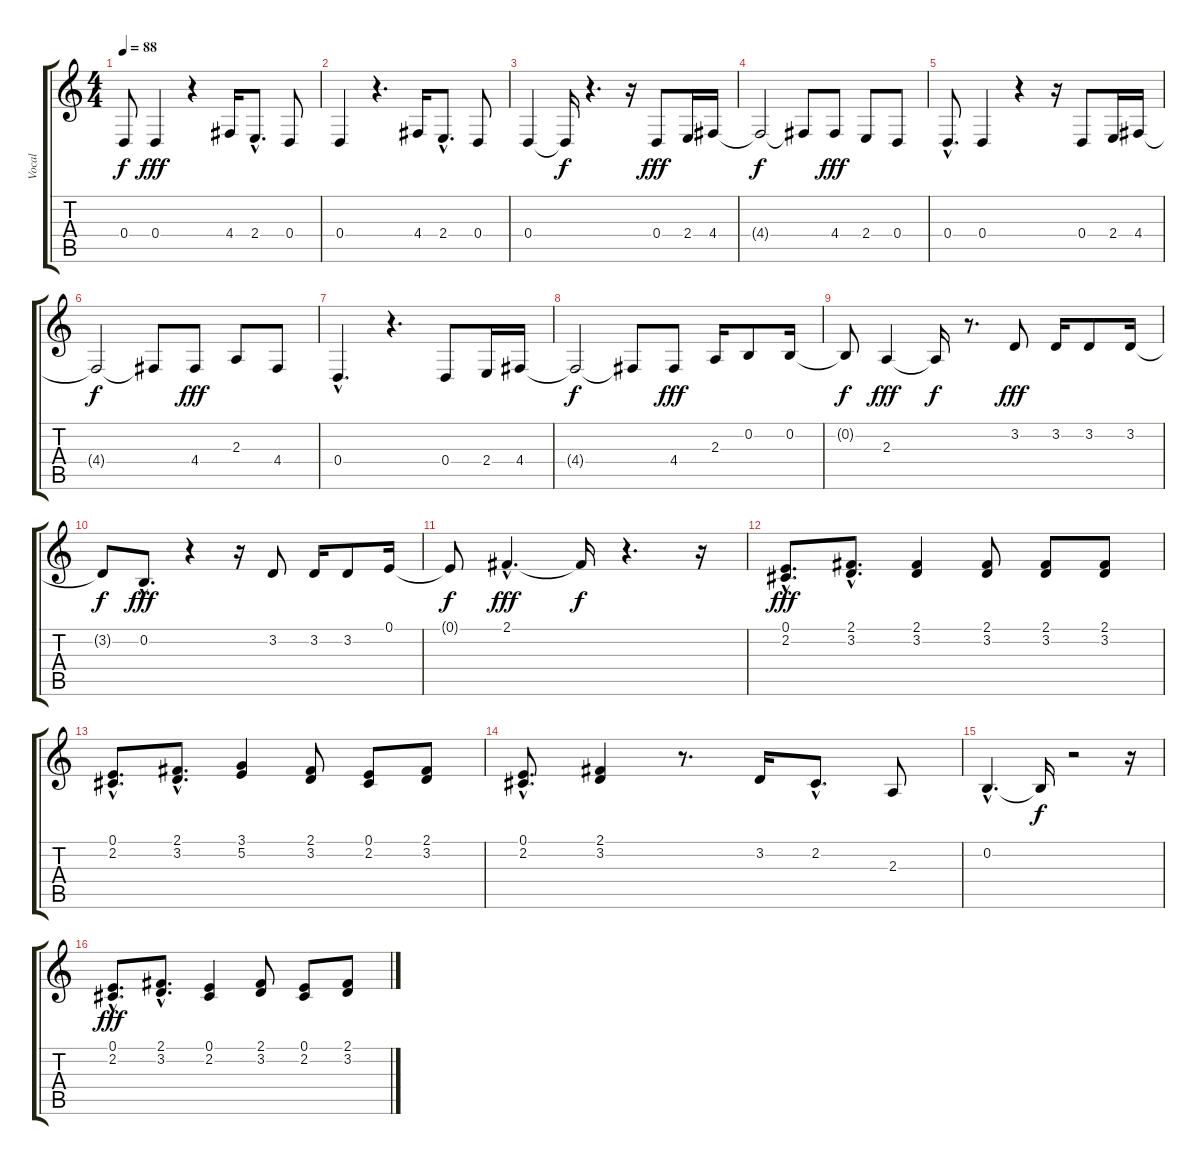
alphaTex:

\track ("Vocal" "Vocal") {instrument oboe}
\staff {score tabs}
\tuning (E4 B3 G3 D3 A2 E2) {hide}
\ts (4 4)
\tempo 88
\clef g2
\ks c
0.4{t}.8{dy f} 0.4.4{dy fff} r.4 4.4.16 2.4{hac}.8{d} 0.4.8 |
0.4.4 r.4{d} 4.4.16 2.4{hac}.8{d} 0.4.8 |
0.4.4 0.4{t}.16{dy f} r.4{d} r.16 0.4.8{dy fff} 2.4.16 4.4.16 |
4.4{t}.2{dy f} 4.4{t}.8 4.4.8{dy fff} 2.4.8 0.4.8 |
0.4{hac}.8{d} 0.4.4 r.4 r.16 0.4.8 2.4.16 4.4.16 |
4.4{t}.2{dy f} 4.4{t}.8 4.4.8{dy fff} 2.3.8 4.4.8 |
0.4{hac}.4{d} r.4{d} 0.4.8 2.4.16 4.4.16 |
4.4{t}.2{dy f} 4.4{t}.8 4.4.8{dy fff} 2.3.16 0.2.8 0.2.16 |
0.2{t}.8{dy f} 2.3.4{dy fff} 2.3{t}.16{dy f} r.8{d} 3.2.8{dy fff} 3.2.16 3.2.8 3.2.16 |
3.2{t}.8{dy f} 0.2{hac}.8{d dy fff} r.4 r.16 3.2.8 3.2.16 3.2.8 0.1.16 |
0.1{t}.8{dy f} 2.1{hac}.4{d dy fff} 2.1{t}.16{dy f} r.4{d} r.16 |
(0.1{hac} 2.2{hac}).8{d dy fff} (2.1{hac} 3.2{hac}).8{d} (2.1 3.2).4 (2.1 3.2).8 (2.1 3.2).8 (2.1 3.2).8 |
(0.1{hac} 2.2{hac}).8{d} (2.1{hac} 3.2{hac}).8{d} (3.1 5.2).4 (2.1 3.2).8 (0.1 2.2).8 (2.1 3.2).8 |
(0.1{hac} 2.2{hac}).8{d} (2.1 3.2).4 r.8{d} 3.2.16 2.2{hac}.8{d} 2.3.8 |
0.2{hac}.4{d} 0.2{t}.16{dy f} r.2 r.16 |
(0.1{hac} 2.2{hac}).8{d dy fff} (2.1{hac} 3.2{hac}).8{d} (0.1 2.2).4 (2.1 3.2).8 (0.1 2.2).8 (2.1 3.2).8
